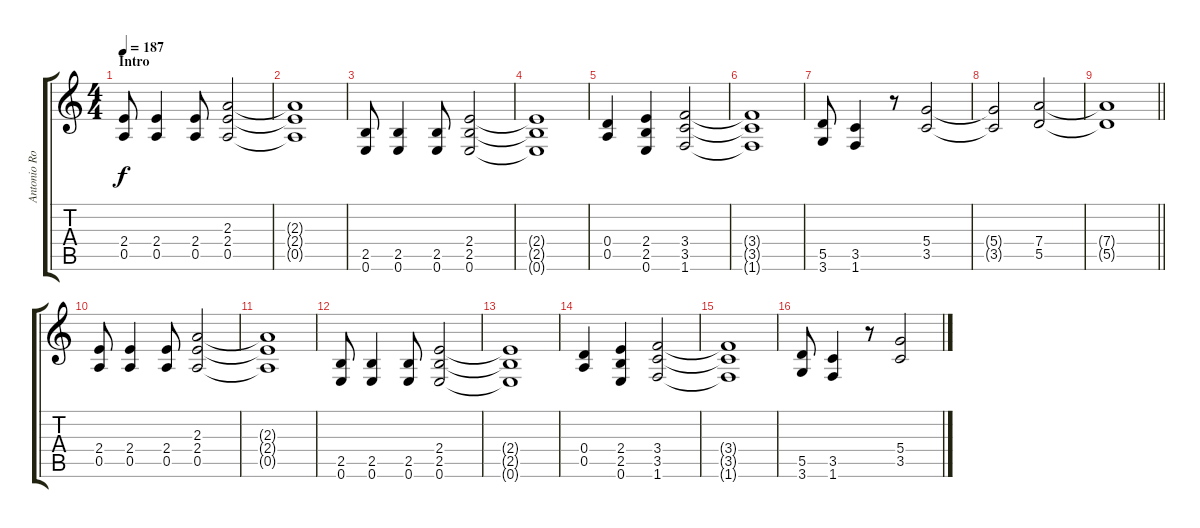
\track ("Antonio Romano (Gtr 1)" "Antonio Ro") {instrument distortionguitar}
\staff {score tabs}
\tuning (E4 B3 G3 D3 A2 E2) {hide}
\ts (4 4)
\section ("" "Intro")
\tempo 187
\clef g2
\ks c
(2.4 0.5).8{dy f instrument distortionguitar} (2.4 0.5).4 (2.4 0.5).8 (2.3 2.4 0.5).2 |
(2.3{t} 2.4{t} 0.5{t}).1 |
(2.5 0.6).8 (2.5 0.6).4 (2.5 0.6).8 (2.4 2.5 0.6).2 |
(2.4{t} 2.5{t} 0.6{t}).1 |
(0.4 0.5).4 (2.4 2.5 0.6).4 (3.4 3.5 1.6).2 |
(3.4{t} 3.5{t} 1.6{t}).1 |
(5.5 3.6).8 (3.5 1.6).4 r.8 (5.4 3.5).2 |
(5.4{t} 3.5{t}).2 (7.4 5.5).2 |
\barLineRight lightlight
(7.4{t} 5.5{t}).1 |
(2.4 0.5).8 (2.4 0.5).4 (2.4 0.5).8 (2.3 2.4 0.5).2 |
(2.3{t} 2.4{t} 0.5{t}).1 |
(2.5 0.6).8 (2.5 0.6).4 (2.5 0.6).8 (2.4 2.5 0.6).2 |
(2.4{t} 2.5{t} 0.6{t}).1 |
(0.4 0.5).4 (2.4 2.5 0.6).4 (3.4 3.5 1.6).2 |
(3.4{t} 3.5{t} 1.6{t}).1 |
(5.5 3.6).8 (3.5 1.6).4 r.8 (5.4 3.5).2
